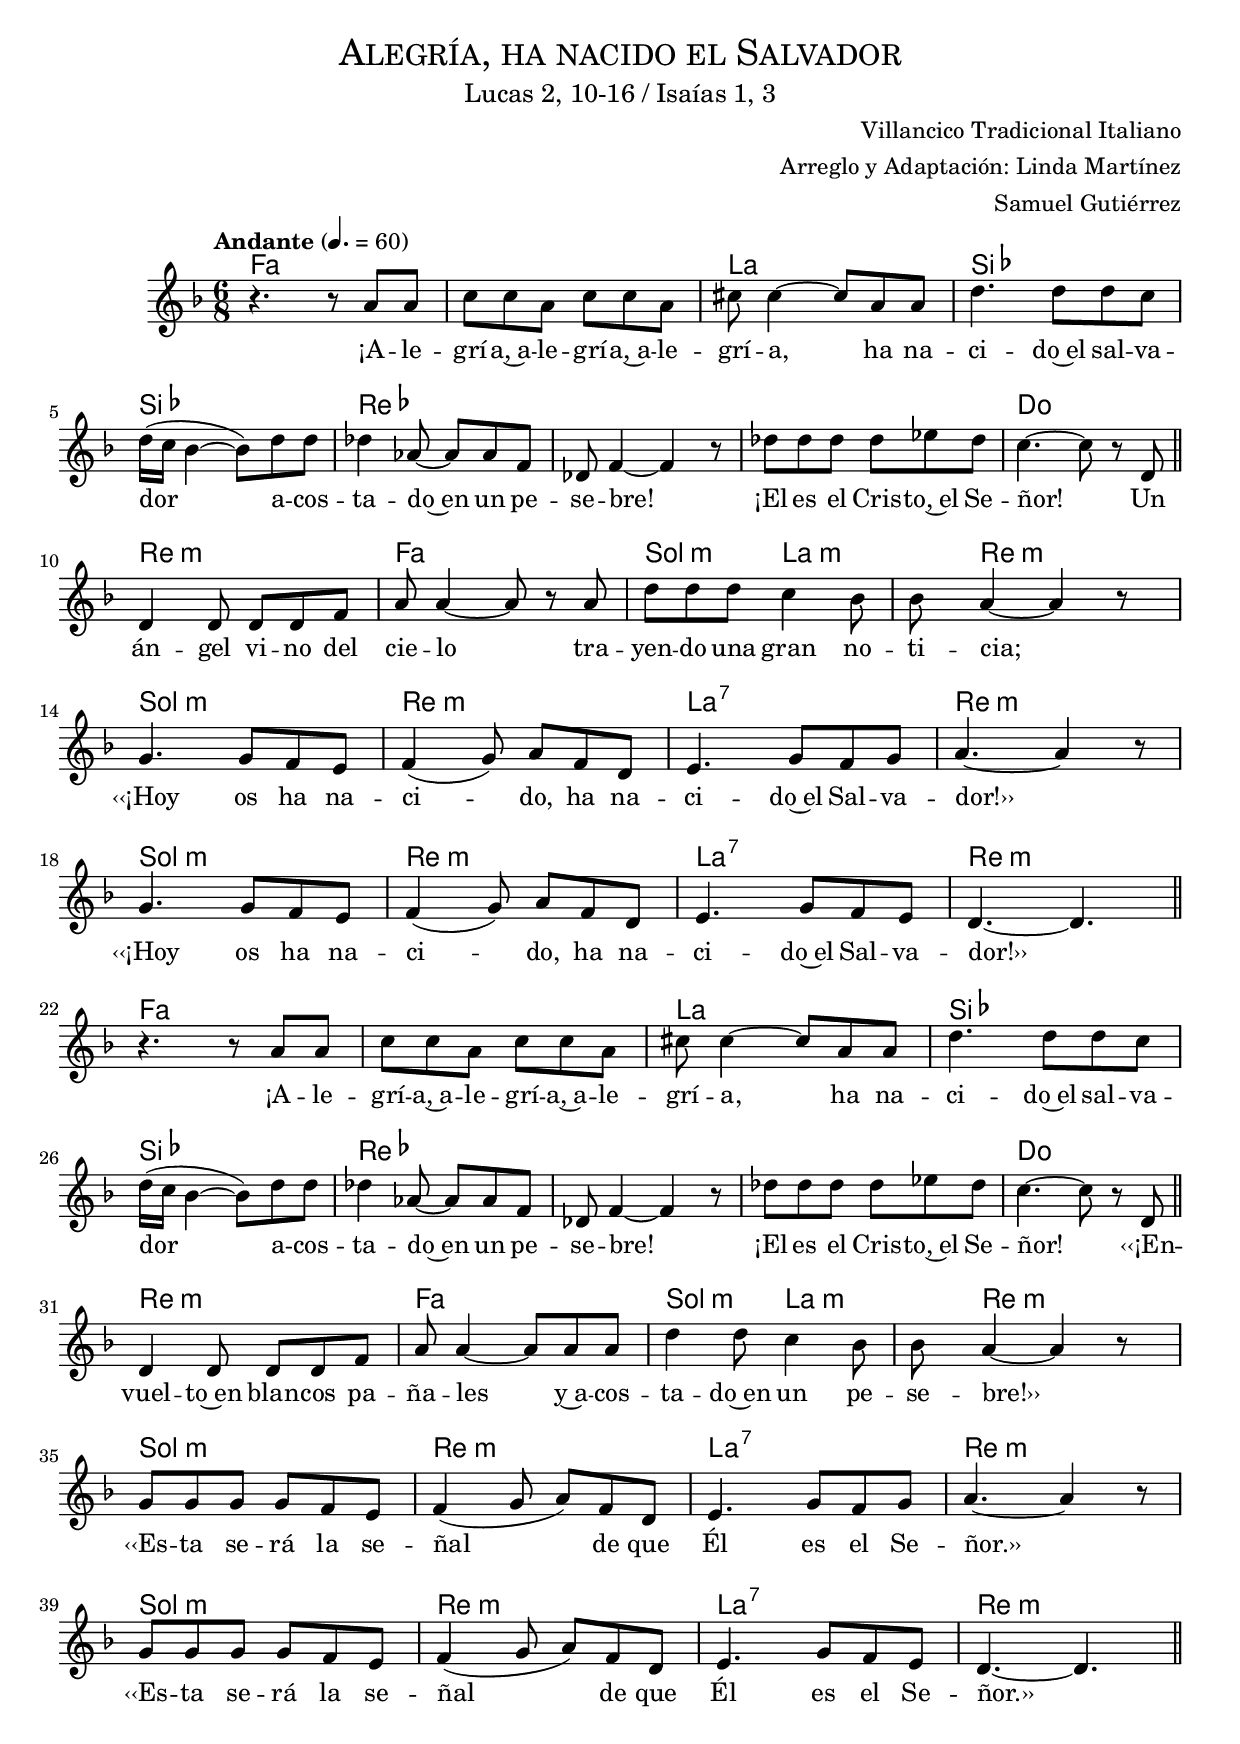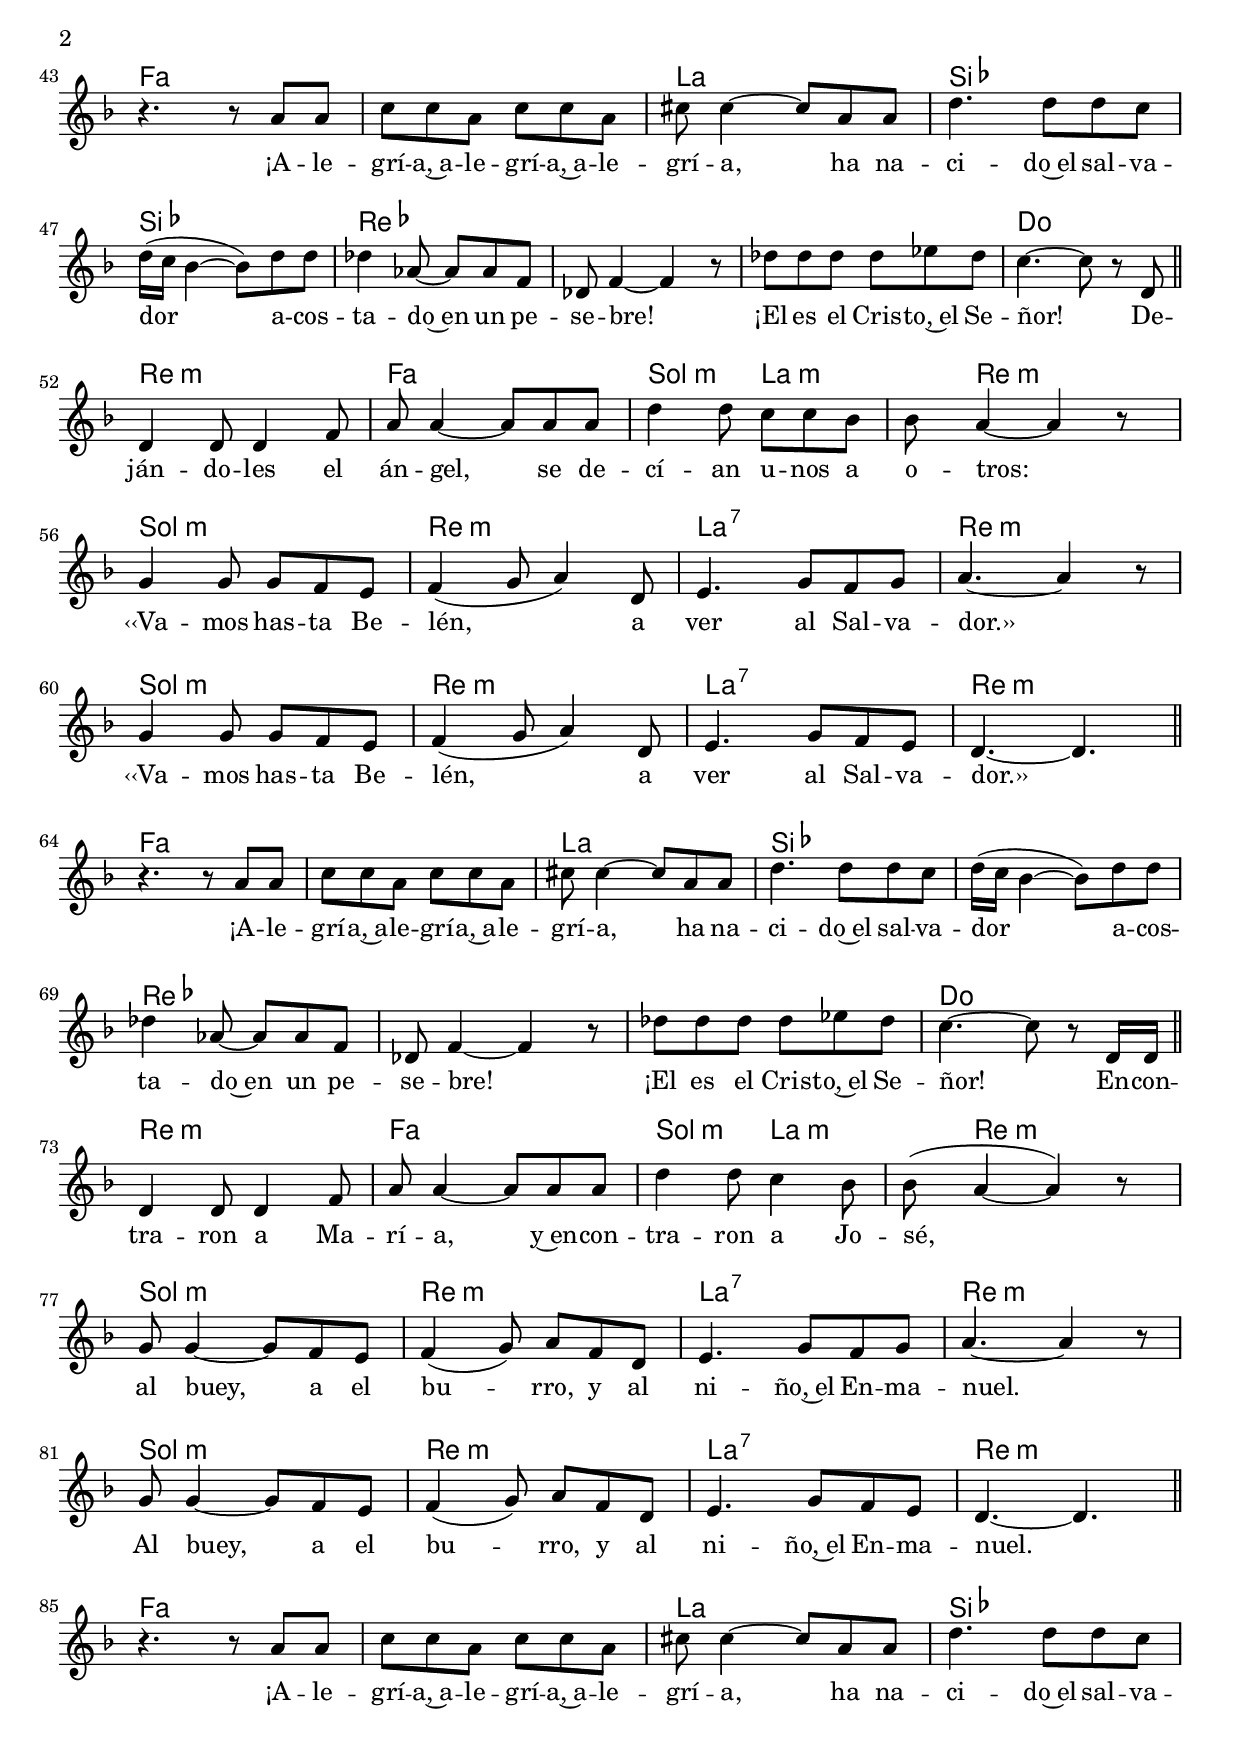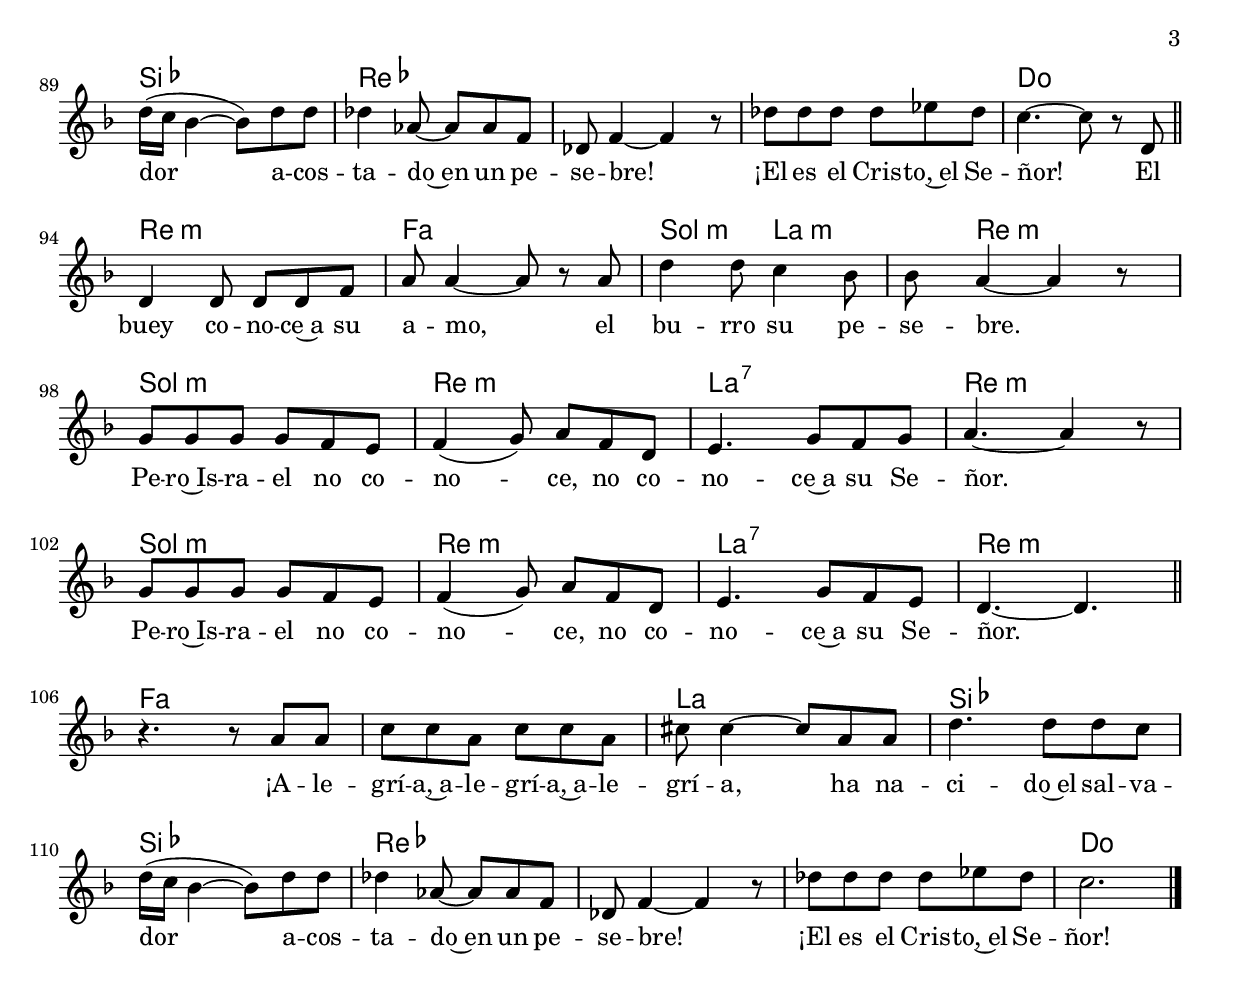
% Alegria, ha nacido el Salvador - Soprano
% by serachsam

\language "espanol"
\version "2.23.2"

% --- Global parameters
particle = 1
jump = \break

% --- Includes
dedication = ""
title = "Alegría, ha nacido el Salvador"
subtitle = "Lucas 2, 10-16 / Isaías 1, 3"
subsubtitle = ""
autor = "Villancico Tradicional Italiano"
arranger = "Arreglo y Adaptación: Linda Martínez"
other = "Samuel Gutiérrez"
papper = "letter"
size = 20

global = {
  \tempo "Andante" 4.=60
  \key fa \major
  \time 6/8

  s2.*9
  \bar "||"
  s2.*12
  \bar "||"
  s2.*9
  \bar "||"
  s2.*12
  \bar "||"
  s2.*9
  \bar "||"
  s2.*12
  \bar "||"
  s2.*9
  \bar "||"
  s2.*12
  \bar "||"
  s2.*9
  \bar "||"
  s2.*12
  \bar "||"
  s2.*9
  
  \bar "|."
}

harmonies = \new ChordNames {
  \set ChordNames.midiInstrument = "string ensemble 2"
  %\set ChordNames.midiMaximumVolume = #0
  \set chordChanges = ##t
  \chordmode {
    \italianChords
    fa2. fa2. la2. sib2. sib2. reb2. reb2. reb2. do2.

    re2.:m fa2. sol4.:m la4.:m la8:m re2:m re8:m
    sol2.:m re2.:m la2.:7 re2.:m
    sol2.:m re2.:m la2.:7 re2.:m

    fa2. fa2. la2. sib2. sib2. reb2. reb2. reb2. do2.

    re2.:m fa2. sol4.:m la4.:m la8:m re2:m re8:m
    sol2.:m re2.:m la2.:7 re2.:m
    sol2.:m re2.:m la2.:7 re2.:m

    fa2. fa2. la2. sib2. sib2. reb2. reb2. reb2. do2.

    re2.:m fa2. sol4.:m la4.:m la8:m re2:m re8:m
    sol2.:m re2.:m la2.:7 re2.:m
    sol2.:m re2.:m la2.:7 re2.:m

    fa2. fa2. la2. sib2. sib2. reb2. reb2. reb2. do2.

    re2.:m fa2. sol4.:m la4.:m la8:m re2:m re8:m
    sol2.:m re2.:m la2.:7 re2.:m
    sol2.:m re2.:m la2.:7 re2.:m

    fa2. fa2. la2. sib2. sib2. reb2. reb2. reb2. do2.

    re2.:m fa2. sol4.:m la4.:m la8:m re2:m re8:m
    sol2.:m re2.:m la2.:7 re2.:m
    sol2.:m re2.:m la2.:7 re2.:m

    fa2. fa2. la2. sib2. sib2. reb2. reb2. reb2. do2.
  }
}

soprano = \relative do'' {
  \compressEmptyMeasures
  \dynamicUp
  
  r4. r8 la la |
  do8 do la do do la |
  dos8 dos4~ dos8 la la |
  re4. re8 re do |
  re16( do sib4~ sib8) re re |
  reb4 lab8~ lab8 lab fa |
  reb8 fa4~ fa4 r8 |
  reb'8 reb reb reb8 mib reb |
  do4.~ do8 r re, | \break

  re4 re8 re re fa |
  la8 la4~ la8 r la |
  re8 re re do4 sib8 |
  sib la4~ la4 r8 | \break
  sol4. sol8 fa mi |
  fa4( sol8) la fa re |
  mi4. sol8 fa sol |
  la4.~ la4 r8 | \break
  sol4. sol8 fa mi |
  fa4( sol8) la fa re |
  mi4. sol8 fa mi |
  re4.~ re4. | \break

  r4. r8 la' la |
  do8 do la do do la |
  dos8 dos4~ dos8 la la |
  re4. re8 re do |
  re16( do sib4~ sib8) re re |
  reb4 lab8~ lab8 lab fa |
  reb8 fa4~ fa4 r8 |
  reb'8 reb reb reb8 mib reb |
  do4.~ do8 r re, | \break

  re4 re8 re re fa |
  la8 la4~ la8 la la |
  re4 re8 do4 sib8 |
  sib la4~ la4 r8 | \break
  sol8 sol sol sol fa mi |
  fa4( sol8 la) fa re |
  mi4. sol8 fa sol |
  la4.~ la4 r8 | \break
  sol8 sol sol sol fa mi |
  fa4( sol8 la) fa re |
  mi4. sol8 fa mi |
  re4.~ re4. | \break

  r4. r8 la' la |
  do8 do la do do la |
  dos8 dos4~ dos8 la la |
  re4. re8 re do |
  re16( do sib4~ sib8) re re |
  reb4 lab8~ lab8 lab fa |
  reb8 fa4~ fa4 r8 |
  reb'8 reb reb reb8 mib reb |
  do4.~ do8 r re, | \break

  re4 re8 re4 fa8 |
  la8 la4~ la8 la la |
  re4 re8 do do sib8 |
  sib la4~ la4 r8 | \break
  sol4 sol8 sol fa mi |
  fa4( sol8 la4) re,8 |
  mi4. sol8 fa sol |
  la4.~ la4 r8 | \break
  sol4 sol8 sol fa mi |
  fa4( sol8 la4) re,8 |
  mi4. sol8 fa mi |
  re4.~ re4. | \break

  r4. r8 la' la |
  do8 do la do do la |
  dos8 dos4~ dos8 la la |
  re4. re8 re do |
  re16( do sib4~ sib8) re re |
  reb4 lab8~ lab8 lab fa |
  reb8 fa4~ fa4 r8 |
  reb'8 reb reb reb8 mib reb |
  do4.~ do8 r re,16 re | \break

  re4 re8 re4 fa8 |
  la8 la4~ la8 la la |
  re4 re8 do4 sib8 |
  sib8( la4~ la4) r8 | \break
  sol8 sol4~ sol8 fa mi |
  fa4( sol8) la fa re |
  mi4. sol8 fa sol |
  la4.~ la4 r8 | \break
  sol8 sol4~ sol8 fa mi |
  fa4( sol8) la fa re |
  mi4. sol8 fa mi |
  re4.~ re4. | \break

  r4. r8 la' la |
  do8 do la do do la |
  dos8 dos4~ dos8 la la |
  re4. re8 re do |
  re16( do sib4~ sib8) re re |
  reb4 lab8~ lab8 lab fa |
  reb8 fa4~ fa4 r8 |
  reb'8 reb reb reb8 mib reb |
  do4.~ do8 r re, | \break

  re4 re8 re re fa |
  la la4~ la8 r la |
  re4 re8 do4 sib8 |
  sib la4~ la4 r8 | \break 
  sol8 sol sol sol fa mi |
  fa4( sol8) la fa re |
  mi4. sol8 fa sol |
  la4.~ la4 r8 | \break
  sol8 sol sol sol fa mi |
  fa4( sol8) la fa re |
  mi4. sol8 fa mi |
  re4.~ re4. | \break

  r4. r8 la' la |
  do8 do la do do la |
  dos8 dos4~ dos8 la la |
  re4. re8 re do |
  re16( do sib4~ sib8) re re |
  reb4 lab8~ lab8 lab fa |
  reb8 fa4~ fa4 r8 |
  reb'8 reb reb reb8 mib reb |
  do2. |
}

soprano-lyrics = \lyricmode {
  ¡A -- le -- grí -- a,~a -- le -- grí -- a,~a -- le -- grí -- a,
  ha na -- ci -- do~el sal -- va -- dor
  a -- cos -- ta -- do~en un pe -- se -- bre!
  ¡El es el Cris -- to,~el Se -- ñor!

  Un án -- gel vi -- no del cie -- lo tra -- yen -- do una gran no -- ti -- cia;
  ‹‹¡Hoy os ha na -- ci -- do, ha na -- ci -- do~el Sal -- va -- dor!››
  ‹‹¡Hoy os ha na -- ci -- do, ha na -- ci -- do~el Sal -- va -- dor!››

  ¡A -- le -- grí -- a,~a -- le -- grí -- a,~a -- le -- grí -- a,
  ha na -- ci -- do~el sal -- va -- dor
  a -- cos -- ta -- do~en un pe -- se -- bre!
  ¡El es el Cris -- to,~el Se -- ñor!

  ‹‹¡En -- vuel -- to~en blan -- cos pa -- ña -- les y~a -- cos -- ta -- do~en un pe -- se -- bre!››
  ‹‹Es -- ta se -- rá la se -- ñal de que Él es el Se -- ñor.››
  ‹‹Es -- ta se -- rá la se -- ñal de que Él es el Se -- ñor.››

  ¡A -- le -- grí -- a,~a -- le -- grí -- a,~a -- le -- grí -- a,
  ha na -- ci -- do~el sal -- va -- dor
  a -- cos -- ta -- do~en un pe -- se -- bre!
  ¡El es el Cris -- to,~el Se -- ñor!

  De -- ján -- do -- les el án -- gel, se de -- cí -- an u -- nos a o -- tros:
  ‹‹Va -- mos has -- ta Be -- lén, a ver al Sal -- va -- dor.››
  ‹‹Va -- mos has -- ta Be -- lén, a ver al Sal -- va -- dor.››

  ¡A -- le -- grí -- a,~a -- le -- grí -- a,~a -- le -- grí -- a,
  ha na -- ci -- do~el sal -- va -- dor
  a -- cos -- ta -- do~en un pe -- se -- bre!
  ¡El es el Cris -- to,~el Se -- ñor!
 
  En -- con -- tra -- ron a Ma -- rí -- a, y~en -- con -- tra -- ron a Jo -- sé,
  al buey, a el bu -- rro, y al ni -- ño,~el En -- ma -- nuel.
  Al buey, a el bu -- rro, y al ni -- ño,~el En -- ma -- nuel.

  ¡A -- le -- grí -- a,~a -- le -- grí -- a,~a -- le -- grí -- a,
  ha na -- ci -- do~el sal -- va -- dor
  a -- cos -- ta -- do~en un pe -- se -- bre!
  ¡El es el Cris -- to,~el Se -- ñor!

  El buey co -- no -- ce~a su a -- mo, el bu -- rro su pe -- se -- bre.
  Pe -- ro~Is -- ra -- el no co -- no -- ce, no co -- no -- ce~a su Se -- ñor.
  Pe -- ro~Is -- ra -- el no co -- no -- ce, no co -- no -- ce~a su Se -- ñor.

  ¡A -- le -- grí -- a,~a -- le -- grí -- a,~a -- le -- grí -- a,
  ha na -- ci -- do~el sal -- va -- dor
  a -- cos -- ta -- do~en un pe -- se -- bre!
  ¡El es el Cris -- to,~el Se -- ñor!

  ¡El es Cris -- to,~el Se -- ñor!
}


% --- Global size
% #(set-global-staff-size 20)

% --- Header
\header {
  title = \markup{\medium \smallCaps \title}
  subtitle = \markup{\medium \subtitle}
  subsubtitle = \markup{\medium \subsubtitle}
  poet = ""
  composer = \autor
  arranger = \markup {\right-column { \arranger \other}}
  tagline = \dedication
  breakbefore = ##t
}

% --- Music

% --- Lyrics

% --- Harmony

% --- Metronome
time = 6
%\include "metronome.ily"

% --- Sheet
\score {
  <<
    \harmonies
    \new Staff {
      \set Staff.midiInstrument = #"oboe"
      \set Staff.midiMaximumVolume = #1.5
      <<
        \new Voice = "voice" { <<\global \soprano>> }
        \new Lyrics \lyricsto "voice" { \soprano-lyrics }
      >>
    }
  >>
  \midi {}
  \layout {}
}

% --- Paper
\paper {
  #(set-default-paper-size "letter")
  page-breaking = #ly:page-turn-breaking
}
